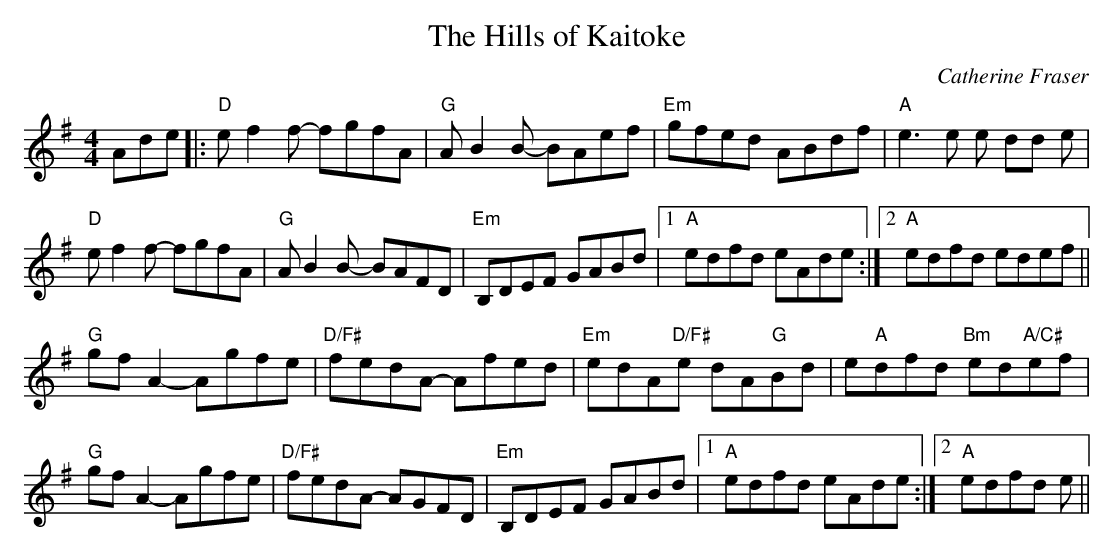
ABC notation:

X:1
T:The Hills of Kaitoke
C:Catherine Fraser
K:G
M:4/4
Ade |: "D"e f2 f- fgfA | "G"A B2 B- BAef | "Em"gfed ABdf | "A"e3 e e dd e |
"D"e f2 f- fgfA | "G"A B2 B- BAFD | "Em"B,DEF GABd |1"A"edfd eAde :|2 "A"edfd edef ||
"G"gf A2- Agfe | "D/F#"fedA- Afed | "Em"edA"D/F#"e dA"G"Bd | e"A"dfd "Bm"ed"A/C#"ef |
"G"gf A2- Agfe | "D/F#"fedA- AGFD | "Em"B,DEF GABd |1 "A"edfd eAde :|2 "A"edfd e ||
